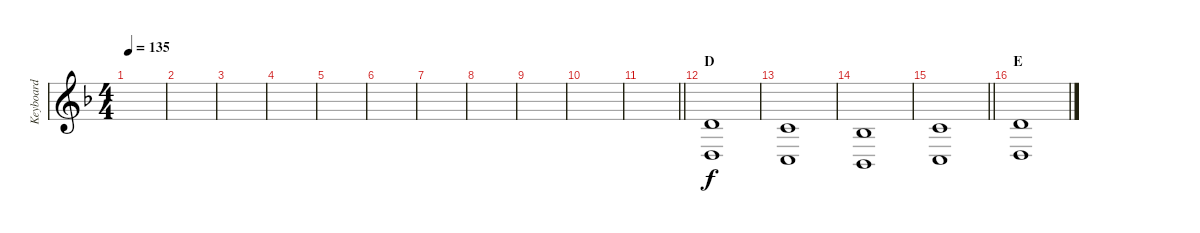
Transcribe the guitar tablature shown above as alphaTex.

\track ("Keyboard" "Keyboard") {instrument churchorgan}
\staff {score}
\tuning (E4 B3 G3 D3 A2 E2) {hide}
\ts (4 4)
\tempo 135
\clef g2
\ks f
|
|
|
|
|
|
|
|
|
|
\barLineRight lightlight
|
\section ("" "D")
(3.2 0.4).1 |
(1.2 3.5).1 |
(3.3 1.5).1 |
\barLineRight lightlight
(1.2 3.5).1 |
\section ("" "E")
(3.2 0.4).1
